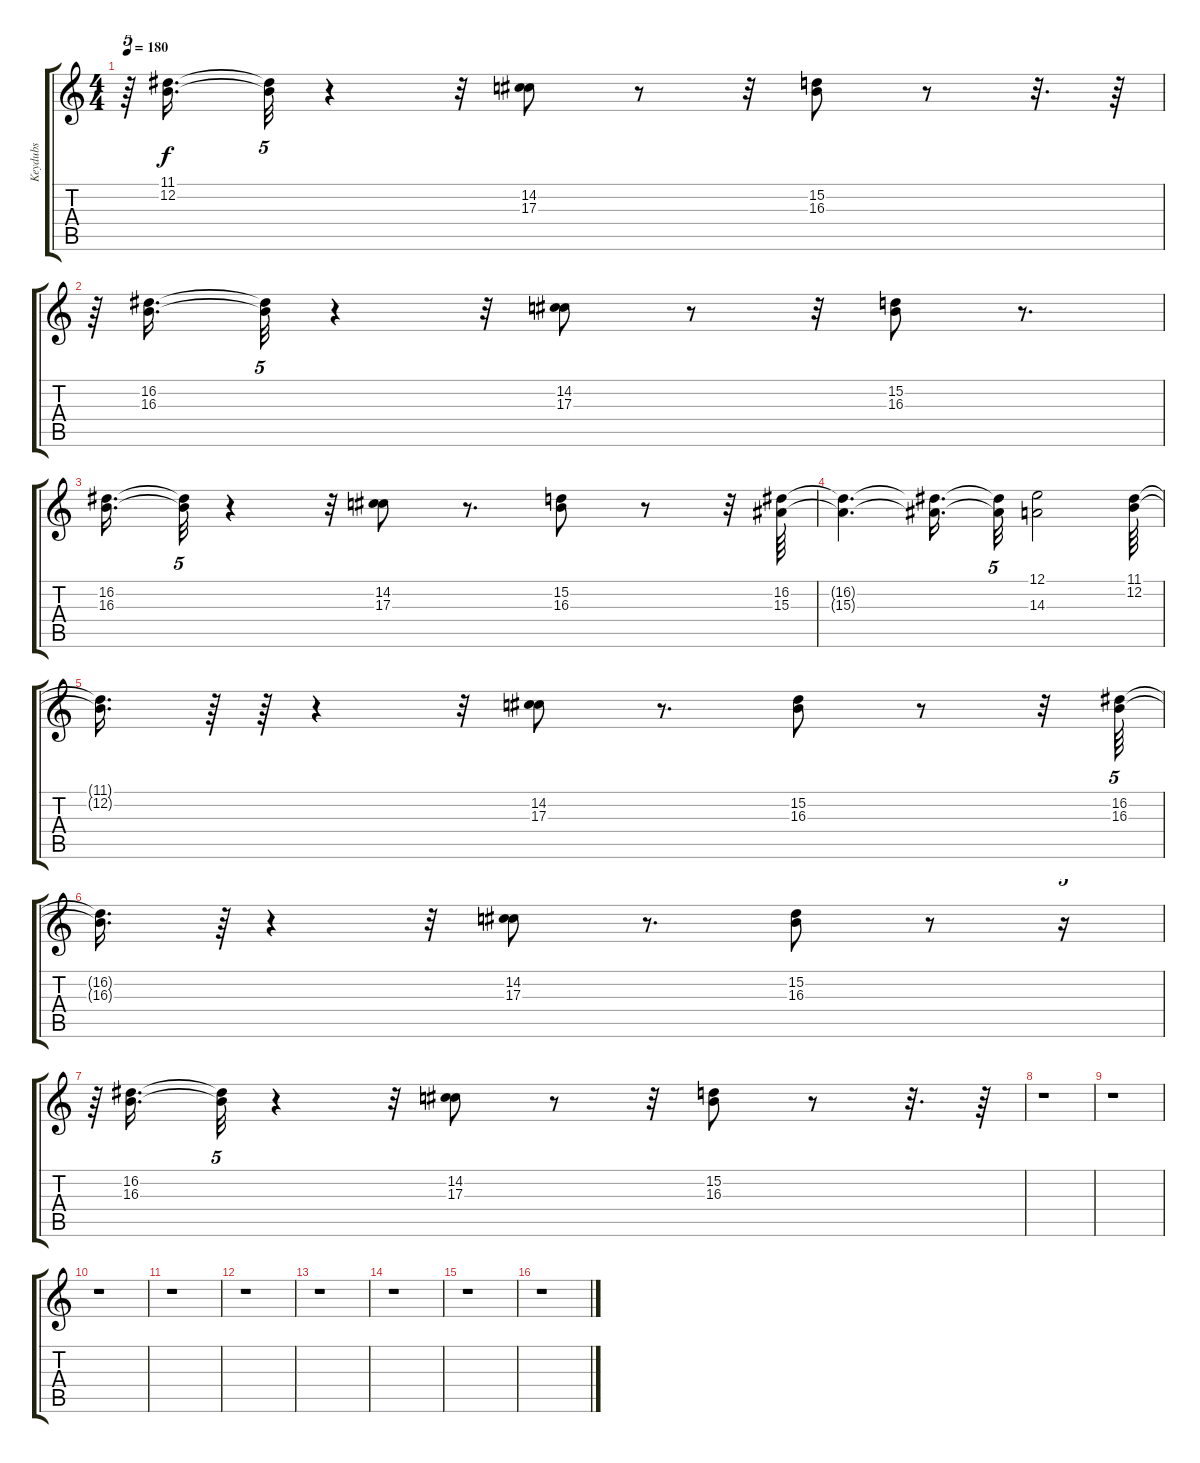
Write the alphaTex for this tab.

\track ("Keydubs" "Keydubs") {instrument rockorgan}
\staff {score tabs}
\tuning (E4 B3 G3 D3 A2 E2) {hide}
\ts (4 4)
\tempo 180
\clef g2
\ks c
r.64{tu (5 4) dy f} (11.1 12.2).16{d instrument rockorgan} (11.1{t} 12.2{t}).32{tu (5 4)} r.4 r.32 (14.2 17.3).8 r.8 r.32 (15.2 16.3).8 r.8 r.32{d} r.64 |
r.64 (16.2 16.3).16{d} (16.2{t} 16.3{t}).32{tu (5 4)} r.4 r.32 (14.2 17.3).8 r.8 r.32 (15.2 16.3).8 r.8{d} |
(16.2 16.3).16{d} (16.2{t} 16.3{t}).32{tu (5 4)} r.4 r.32 (14.2 17.3).8 r.8{d} (15.2 16.3).8 r.8 r.32 (16.2 15.3).64 |
(16.2{t} 15.3{t}).4{d} (16.2{t} 15.3{t}).16{d} (16.2{t} 15.3{t}).32{tu (5 4)} (12.1 14.3).2 (11.1 12.2).64{instrument rockorgan} |
(11.1{t} 12.2{t}).16{d} r.64 r.64 r.4 r.32 (14.2 17.3).8 r.8{d} (15.2 16.3).8 r.8 r.32 (16.2 16.3).64{tu (5 4)} |
(16.2{t} 16.3{t}).16{d} r.64{tu (5 4)} r.4 r.32 (14.2 17.3).8 r.8{d} (15.2 16.3).8 r.8 r.16{tu (5 4)} |
r.64{tu (5 4)} (16.2 16.3).16{d} (16.2{t} 16.3{t}).32{tu (5 4)} r.4 r.32 (14.2 17.3).8 r.8 r.32 (15.2 16.3).8 r.8 r.32{d} r.64 |
r.1 |
r.1 |
r.1 |
r.1 |
r.1 |
r.1 |
r.1 |
r.1 |
r.1
